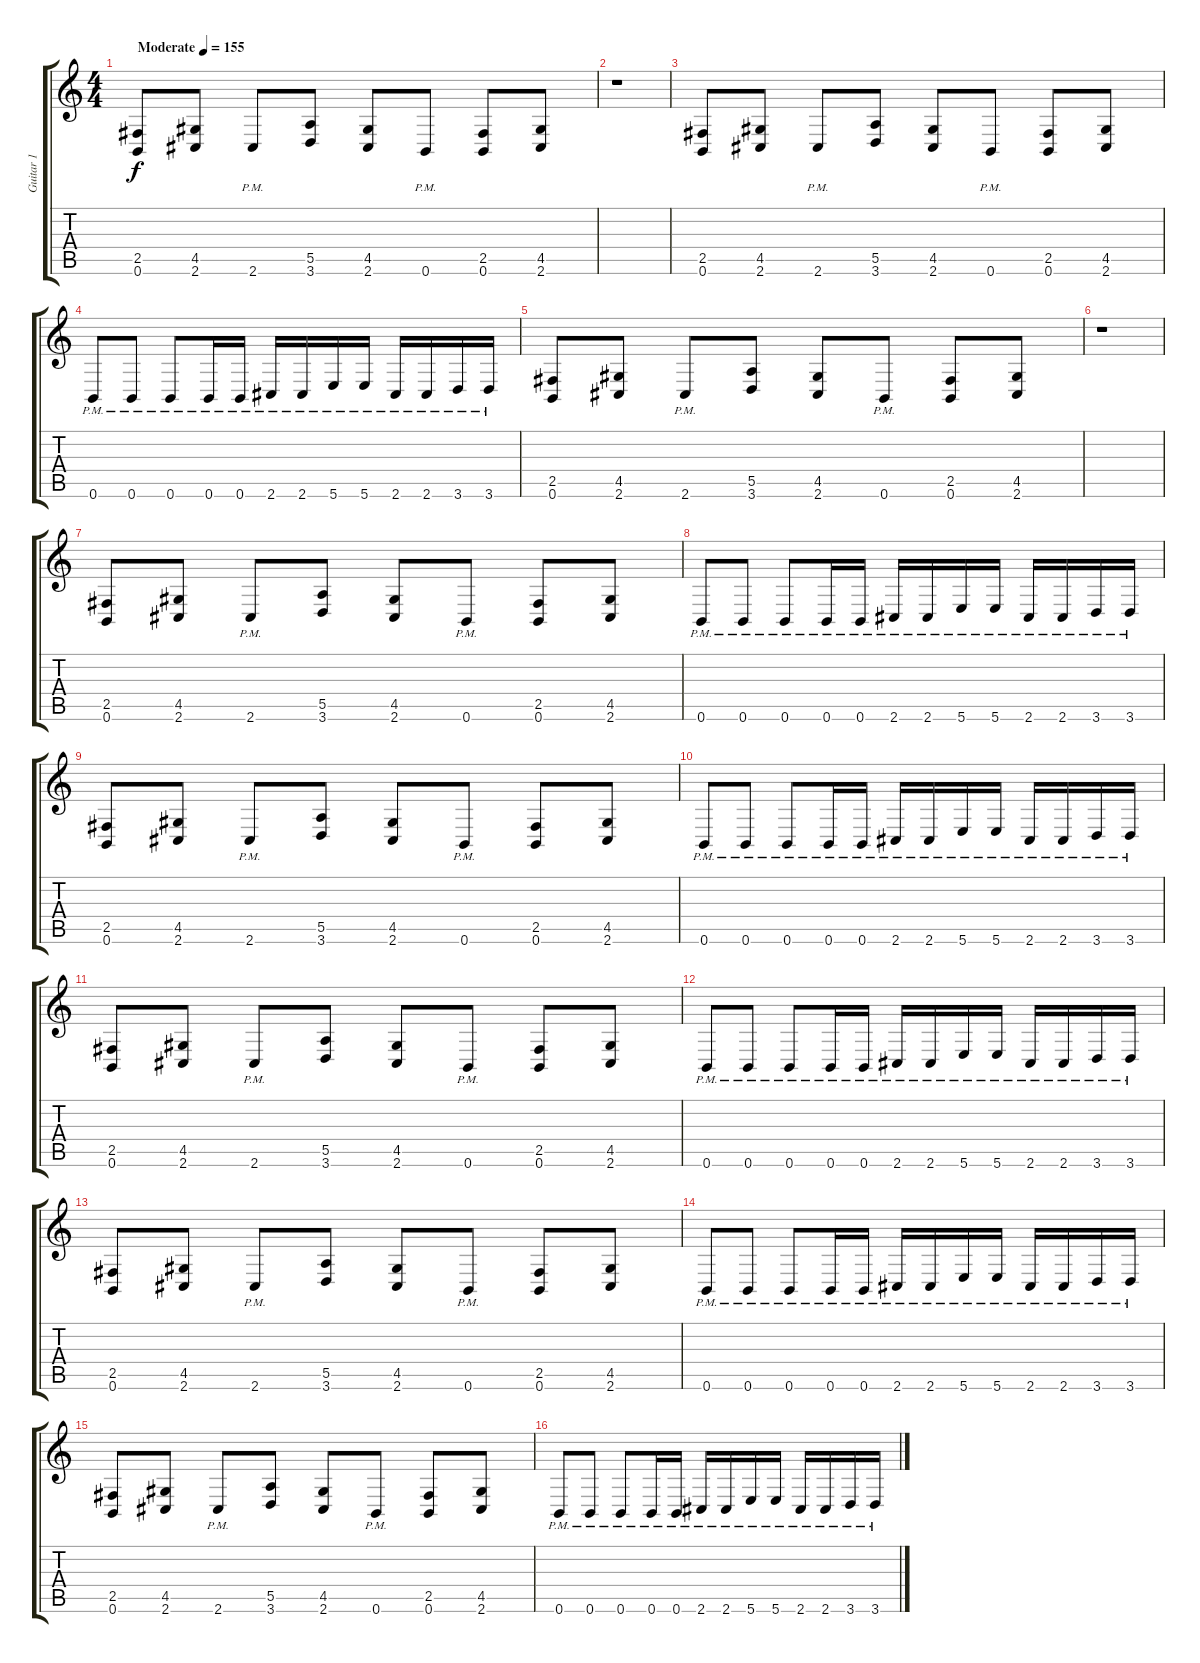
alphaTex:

\track ("Guitar 1" "Guitar 1") {instrument distortionguitar}
\staff {score tabs}
\tuning (B3 Gb3 D3 A2 E2 B1) {hide}
\ts (4 4)
\tempo (155 "Moderate")
\clef g2
\ks c
(2.5 0.6).8{dy f instrument distortionguitar} (4.5 2.6).8 2.6{pm}.8 (5.5 3.6).8 (4.5 2.6).8 0.6{pm}.8 (2.5 0.6).8 (4.5 2.6).8 |
r.1 |
(2.5 0.6).8 (4.5 2.6).8 2.6{pm}.8 (5.5 3.6).8 (4.5 2.6).8 0.6{pm}.8 (2.5 0.6).8 (4.5 2.6).8 |
0.6{pm}.8 0.6{pm}.8 0.6{pm}.8 0.6{pm}.16 0.6{pm}.16 2.6{pm}.16 2.6{pm}.16 5.6{pm}.16 5.6{pm}.16 2.6{pm}.16 2.6{pm}.16 3.6{pm}.16 3.6{pm}.16 |
(2.5 0.6).8 (4.5 2.6).8 2.6{pm}.8 (5.5 3.6).8 (4.5 2.6).8 0.6{pm}.8 (2.5 0.6).8 (4.5 2.6).8 |
r.1 |
(2.5 0.6).8 (4.5 2.6).8 2.6{pm}.8 (5.5 3.6).8 (4.5 2.6).8 0.6{pm}.8 (2.5 0.6).8 (4.5 2.6).8 |
0.6{pm}.8 0.6{pm}.8 0.6{pm}.8 0.6{pm}.16 0.6{pm}.16 2.6{pm}.16 2.6{pm}.16 5.6{pm}.16 5.6{pm}.16 2.6{pm}.16 2.6{pm}.16 3.6{pm}.16 3.6{pm}.16 |
(2.5 0.6).8 (4.5 2.6).8 2.6{pm}.8 (5.5 3.6).8 (4.5 2.6).8 0.6{pm}.8 (2.5 0.6).8 (4.5 2.6).8 |
0.6{pm}.8 0.6{pm}.8 0.6{pm}.8 0.6{pm}.16 0.6{pm}.16 2.6{pm}.16 2.6{pm}.16 5.6{pm}.16 5.6{pm}.16 2.6{pm}.16 2.6{pm}.16 3.6{pm}.16 3.6{pm}.16 |
(2.5 0.6).8 (4.5 2.6).8 2.6{pm}.8 (5.5 3.6).8 (4.5 2.6).8 0.6{pm}.8 (2.5 0.6).8 (4.5 2.6).8 |
0.6{pm}.8 0.6{pm}.8 0.6{pm}.8 0.6{pm}.16 0.6{pm}.16 2.6{pm}.16 2.6{pm}.16 5.6{pm}.16 5.6{pm}.16 2.6{pm}.16 2.6{pm}.16 3.6{pm}.16 3.6{pm}.16 |
(2.5 0.6).8 (4.5 2.6).8 2.6{pm}.8 (5.5 3.6).8 (4.5 2.6).8 0.6{pm}.8 (2.5 0.6).8 (4.5 2.6).8 |
0.6{pm}.8 0.6{pm}.8 0.6{pm}.8 0.6{pm}.16 0.6{pm}.16 2.6{pm}.16 2.6{pm}.16 5.6{pm}.16 5.6{pm}.16 2.6{pm}.16 2.6{pm}.16 3.6{pm}.16 3.6{pm}.16 |
(2.5 0.6).8 (4.5 2.6).8 2.6{pm}.8 (5.5 3.6).8 (4.5 2.6).8 0.6{pm}.8 (2.5 0.6).8 (4.5 2.6).8 |
0.6{pm}.8 0.6{pm}.8 0.6{pm}.8 0.6{pm}.16 0.6{pm}.16 2.6{pm}.16 2.6{pm}.16 5.6{pm}.16 5.6{pm}.16 2.6{pm}.16 2.6{pm}.16 3.6{pm}.16 3.6{pm}.16
